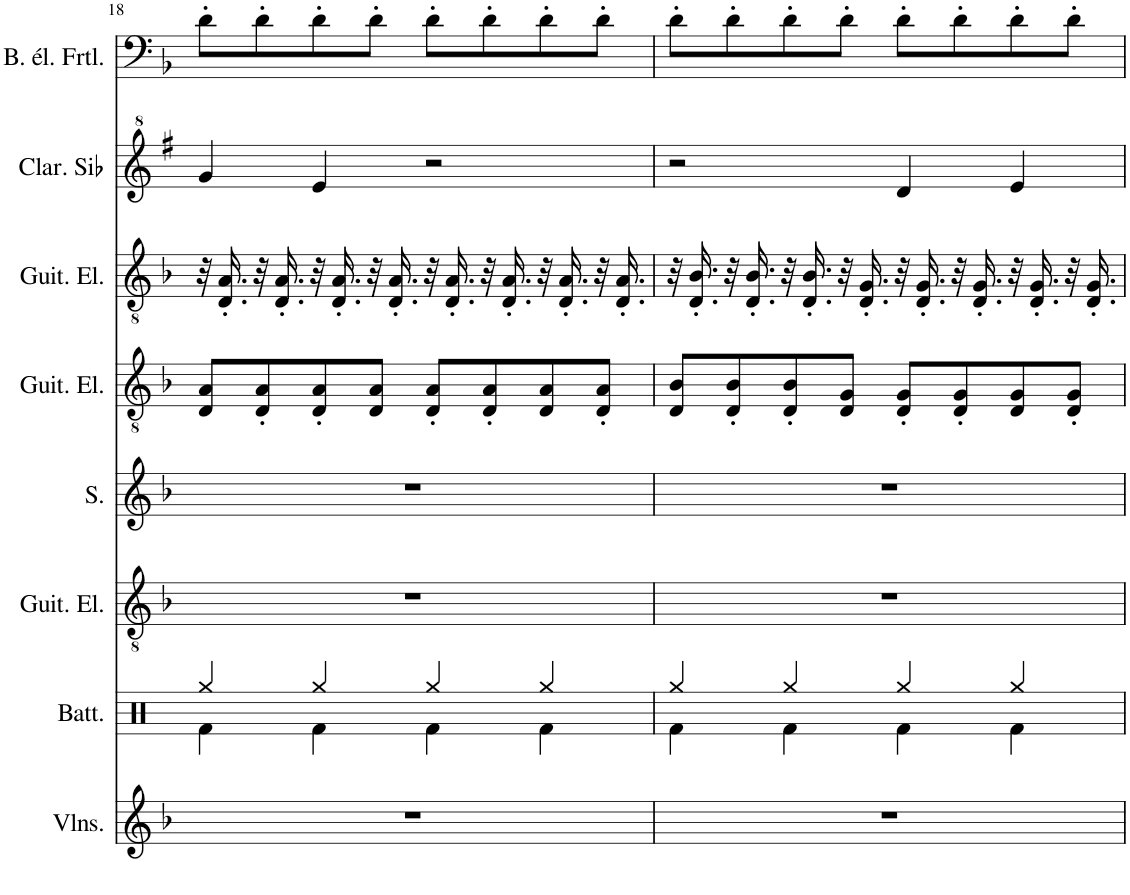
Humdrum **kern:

**kern	**kern	**kern	**kern	**kern	**kern	**kern	**kern
*part8	*part7	*part6	*part5	*part4	*part3	*part2	*part1
*staff8	*staff7	*staff6	*staff5	*staff4	*staff3	*staff2	*staff1
*I"Violons	*I"Batterie	*I"Guitare électrique	*I"Soprano	*I"Guitare électrique	*I"Guitare électrique	*I"Clarinette en Sib	*I"Basse électrique fretless
*I'Vlns.	*I'Batt.	*I'Guit. El.	*I'S.	*I'Guit. El.	*I'Guit. El.	*I'Clar. Sib	*I'B. él. Frtl.
!!LO:PB:g=z
*clefG2	*clefX	*clefGv2	*clefG2	*clefGv2	*clefGv2	*clefG^2	*clefF4
*	*	*	*	*	*	*Trd1c2	*Trd7c12
*k[b-]	*k[]	*k[b-]	*k[b-]	*k[b-]	*k[b-]	*k[f#]	*k[b-]
*M4/4	*M4/4	*M4/4	*M4/4	*M4/4	*M4/4	*M4/4	*M4/4
=18	=18	=18	=18	=18	=18	=18	=18
*	*^	*	*	*	*	*	*
1r	4Rgg/	4Rf\	1r	1r	8D/ 8A/L	32r	4gg/	8d'\L
.	.	.	.	.	.	16.D/' 16.A/'	.	.
.	.	.	.	.	8D/' 8A/'	32r	.	8d'\
.	.	.	.	.	.	16.D/' 16.A/'	.	.
.	4Rgg/	4Rf\	.	.	8D/' 8A/'	32r	4ee/	8d'\
.	.	.	.	.	.	16.D/' 16.A/'	.	.
.	.	.	.	.	8D/ 8A/J	32r	.	8d'\J
.	.	.	.	.	.	16.D/' 16.A/'	.	.
.	4Rgg/	4Rf\	.	.	8D/' 8A/'L	32r	2r	8d'\L
.	.	.	.	.	.	16.D/' 16.A/'	.	.
.	.	.	.	.	8D/' 8A/'	32r	.	8d'\
.	.	.	.	.	.	16.D/' 16.A/'	.	.
.	4Rgg/	4Rf\	.	.	8D/ 8A/	32r	.	8d'\
.	.	.	.	.	.	16.D/' 16.A/'	.	.
.	.	.	.	.	8D/' 8A/'J	32r	.	8d'\J
.	.	.	.	.	.	16.D/' 16.A/'	.	.
=19	=19	=19	=19	=19	=19	=19	=19	=19
1r	4Rgg/	4Rf\	1r	1r	8D/ 8B-/L	32r	2r	8d'\L
.	.	.	.	.	.	16.D/' 16.B-/'	.	.
.	.	.	.	.	8D/' 8B-/'	32r	.	8d'\
.	.	.	.	.	.	16.D/' 16.B-/'	.	.
.	4Rgg/	4Rf\	.	.	8D/' 8B-/'	32r	.	8d'\
.	.	.	.	.	.	16.D/' 16.B-/'	.	.
.	.	.	.	.	8D/ 8G/J	32r	.	8d'\J
.	.	.	.	.	.	16.D/' 16.G/'	.	.
.	4Rgg/	4Rf\	.	.	8D/' 8G/'L	32r	4dd/	8d'\L
.	.	.	.	.	.	16.D/' 16.G/'	.	.
.	.	.	.	.	8D/' 8G/'	32r	.	8d'\
.	.	.	.	.	.	16.D/' 16.G/'	.	.
.	4Rgg/	4Rf\	.	.	8D/ 8G/	32r	4ee/	8d'\
.	.	.	.	.	.	16.D/' 16.G/'	.	.
.	.	.	.	.	8D/' 8G/'J	32r	.	8d'\J
.	.	.	.	.	.	16.D/' 16.G/'	.	.
*	*v	*v	*	*	*	*	*	*
=	=	=	=	=	=	=	=
*-	*-	*-	*-	*-	*-	*-	*-
